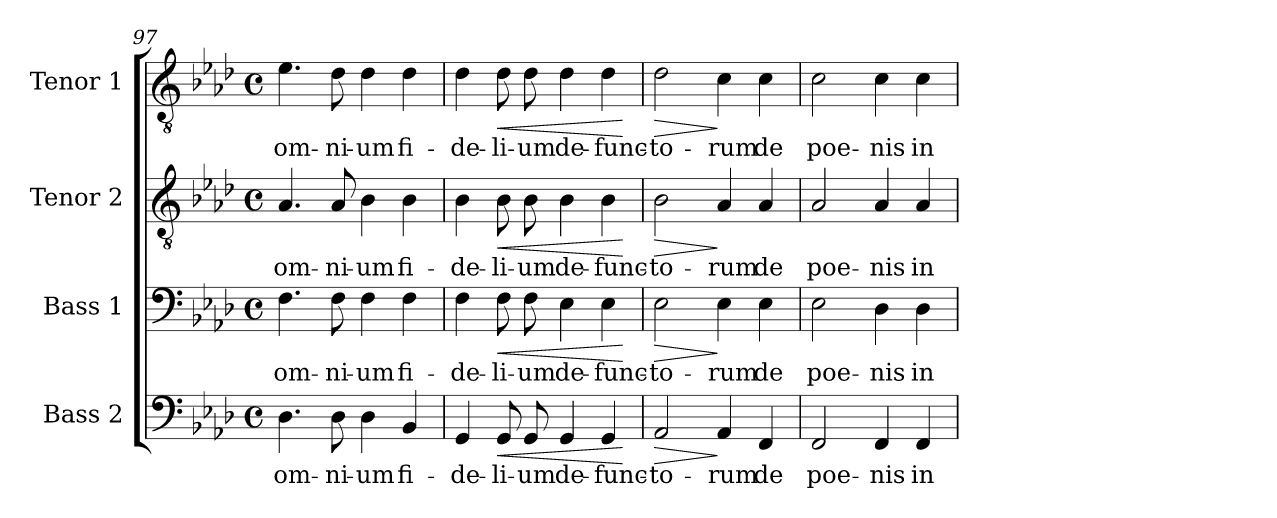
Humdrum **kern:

**kern	**text	**dynam	**kern	**text	**dynam	**kern	**text	**dynam	**kern	**text	**dynam
*part4	*part4	*part4	*part3	*part3	*part3	*part2	*part2	*part2	*part1	*part1	*part1
*staff4	*staff4	*staff4	*staff3	*staff3	*staff3	*staff2	*staff2	*staff2	*staff1	*staff1	*staff1
*I"Bass 2	*	*	*I"Bass 1	*	*	*I"Tenor 2	*	*	*I"Tenor 1	*	*
*I'B. 2	*	*	*I'B. 1	*	*	*I'T. 2	*	*	*I'T. 1	*	*
!!LO:LB:g=z
*clefF4	*	*	*clefF4	*	*	*clefGv2	*	*	*clefGv2	*	*
*k[b-e-a-d-]	*	*	*k[b-e-a-d-]	*	*	*k[b-e-a-d-]	*	*	*k[b-e-a-d-]	*	*
*A-:	*	*	*A-:	*	*	*A-:	*	*	*A-:	*	*
*M4/4	*	*	*M4/4	*	*	*M4/4	*	*	*M4/4	*	*
*met(c)	*	*	*met(c)	*	*	*met(c)	*	*	*met(c)	*	*
=97	=97	=97	=97	=97	=97	=97	=97	=97	=97	=97	=97
!	!LO:LY:b	!	!	!LO:LY:b	!	!	!LO:LY:b	!	!	!LO:LY:b	!
4.D-\	om-	.	4.F\	om-	.	4.A-/	om-	.	4.e-\	om-	.
!	!LO:LY:b	!	!	!LO:LY:b	!	!	!LO:LY:b	!	!	!LO:LY:b	!
8D-\	-ni-	.	8F\	-ni-	.	8A-/	-ni-	.	8d-\	-ni-	.
!	!LO:LY:b	!	!	!LO:LY:b	!	!	!LO:LY:b	!	!	!LO:LY:b	!
4D-\	-um	.	4F\	-um	.	4B-\	-um	.	4d-\	-um	.
!	!LO:LY:b	!	!	!LO:LY:b	!	!	!LO:LY:b	!	!	!LO:LY:b	!
4BB-/	fi-	.	4F\	fi-	.	4B-\	fi-	.	4d-\	fi-	.
=98	=98	=98	=98	=98	=98	=98	=98	=98	=98	=98	=98
!	!LO:LY:b	!	!	!LO:LY:b	!	!	!LO:LY:b	!	!	!LO:LY:b	!
4GG/	-de-	.	4F\	-de-	.	4B-\	-de-	.	4d-\	-de-	.
!	!LO:LY:b	!LO:HP:b	!	!LO:LY:b	!LO:HP:b	!	!LO:LY:b	!LO:HP:b	!	!LO:LY:b	!LO:HP:b
8GG/	-li-	<	8F\	-li-	<	8B-\	-li-	<	8d-\	-li-	<
!	!LO:LY:b	!	!	!LO:LY:b	!	!	!LO:LY:b	!	!	!LO:LY:b	!
8GG/	-um	.	8F\	-um	.	8B-\	-um	.	8d-\	-um	.
!	!LO:LY:b	!	!	!LO:LY:b	!	!	!LO:LY:b	!	!	!LO:LY:b	!
4GG/	de-	.	4E-\	de-	.	4B-\	de-	.	4d-\	de-	.
!	!LO:LY:b	!	!	!LO:LY:b	!	!	!LO:LY:b	!	!	!LO:LY:b	!
4GG/	-func-	.	4E-\	-func-	.	4B-\	-func-	.	4d-\	-func-	.
.	.	[	.	.	[	.	.	[	.	.	[
=99	=99	=99	=99	=99	=99	=99	=99	=99	=99	=99	=99
!	!LO:LY:b	!LO:HP:b	!	!LO:LY:b	!LO:HP:b	!	!LO:LY:b	!LO:HP:b	!	!LO:LY:b	!LO:HP:b
2AA-/	-to-	>	2E-\	-to-	>	2B-\	-to-	>	2d-\	-to-	>
!	!LO:LY:b	!	!	!LO:LY:b	!	!	!LO:LY:b	!	!	!LO:LY:b	!
4AA-/	-rum	]	4E-\	-rum	]	4A-/	-rum	]	4c\	-rum	]
!	!LO:LY:b	!	!	!LO:LY:b	!	!	!LO:LY:b	!	!	!LO:LY:b	!
4FF/	de	.	4E-\	de	.	4A-/	de	.	4c\	de	.
=100	=100	=100	=100	=100	=100	=100	=100	=100	=100	=100	=100
!	!LO:LY:b	!	!	!LO:LY:b	!	!	!LO:LY:b	!	!	!LO:LY:b	!
2FF/	poe-	.	2E-\	poe-	.	2A-/	poe-	.	2c\	poe-	.
!	!LO:LY:b	!	!	!LO:LY:b	!	!	!LO:LY:b	!	!	!LO:LY:b	!
4FF/	-nis	.	4D-\	-nis	.	4A-/	-nis	.	4c\	-nis	.
!	!LO:LY:b	!	!	!LO:LY:b	!	!	!LO:LY:b	!	!	!LO:LY:b	!
4FF/	in-	.	4D-\	in-	.	4A-/	in-	.	4c\	in-	.
=	=	=	=	=	=	=	=	=	=	=	=
*-	*-	*-	*-	*-	*-	*-	*-	*-	*-	*-	*-
